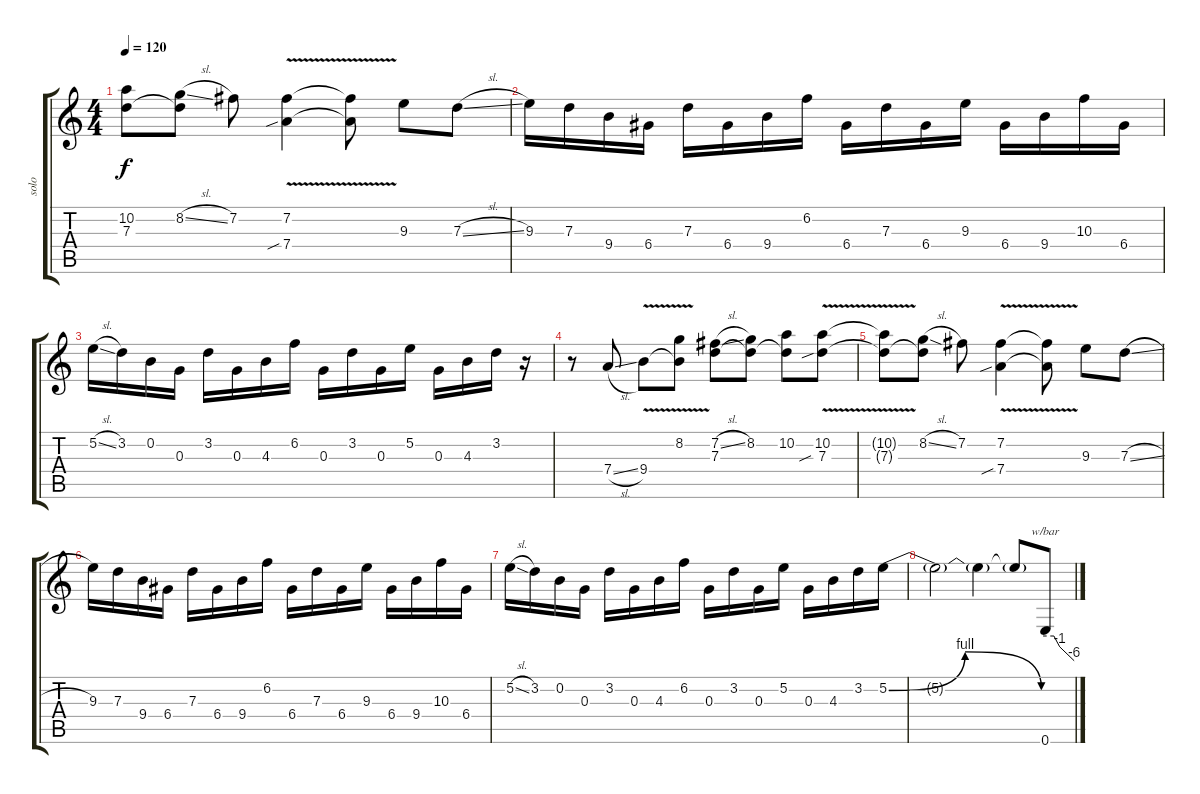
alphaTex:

\track ("solo" "solo") {instrument overdrivenguitar}
\staff {score tabs}
\tuning (E4 B3 G3 D3 A2 E2) {hide}
\ts (4 4)
\tempo 120
\clef g2
\ks c
(10.2{t} 7.3{t}).8{dy f} (8.2{sl} 7.3{t}).8 7.2.8 (7.2{v} 7.4{sib}).4 (7.2{t} 7.4{t}).8 9.3.8 7.3{sl}.8 |
9.3.16 7.3.16 9.4.16 6.4.16 7.3.16 6.4.16 9.4.16 6.2.16 6.4.16 7.3.16 6.4.16 9.3.16 6.4.16 9.4.16 10.3.16 6.4.16 |
5.2{sl}.16 3.2.16 0.2.16 0.3.16 3.2.16 0.3.16 4.3.16 6.2.16 0.3.16 3.2.16 0.3.16 5.2.16 0.3.16 4.3.16 3.2.16 r.16 |
r.8 7.4{sl}.8 9.4{v}.8 (8.2 9.4{t}).8 (7.2{sl} 7.3).8 (8.2 7.3{t}).8 (10.2 7.3{t}).8 (10.2 7.3{v sib}).8 |
(10.2{t} 7.3{t}).8 (8.2{sl} 7.3{t}).8 7.2.8 (7.2{v} 7.4{sib}).4 (7.2{t} 7.4{t}).8 9.3.8 7.3{sl}.8 |
9.3.16 7.3.16 9.4.16 6.4.16 7.3.16 6.4.16 9.4.16 6.2.16 6.4.16 7.3.16 6.4.16 9.3.16 6.4.16 9.4.16 10.3.16 6.4.16 |
5.2{sl}.16 3.2.16 0.2.16 0.3.16 3.2.16 0.3.16 4.3.16 6.2.16 0.3.16 3.2.16 0.3.16 5.2.16 0.3.16 4.3.16 3.2.16 5.2{be (bendrelease 0 0 19 4 45 4 60 0)}.16 |
5.2{t}.2 5.2{t}.4 5.2{t}.8 0.6.8{tbe (custom default 0 0 18 0 30 -4 60 -24)}
